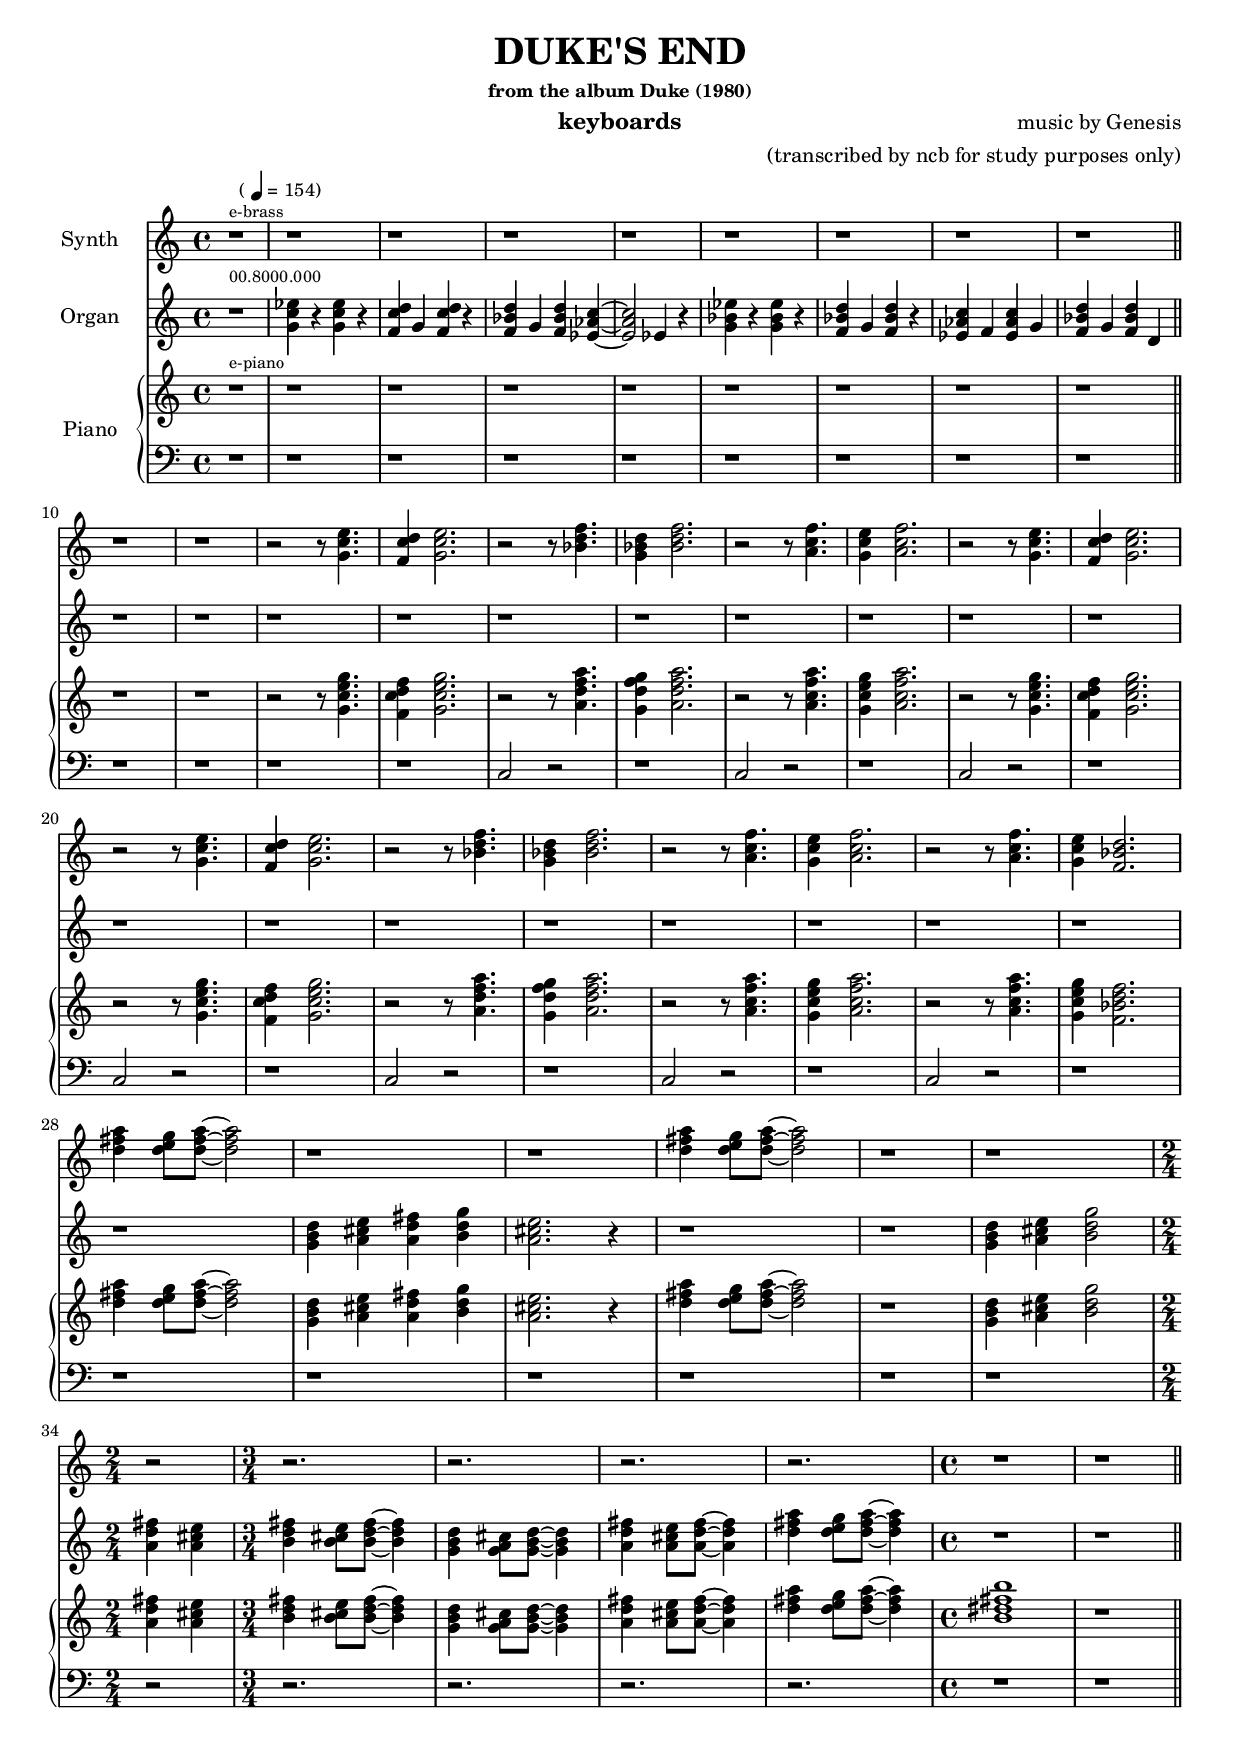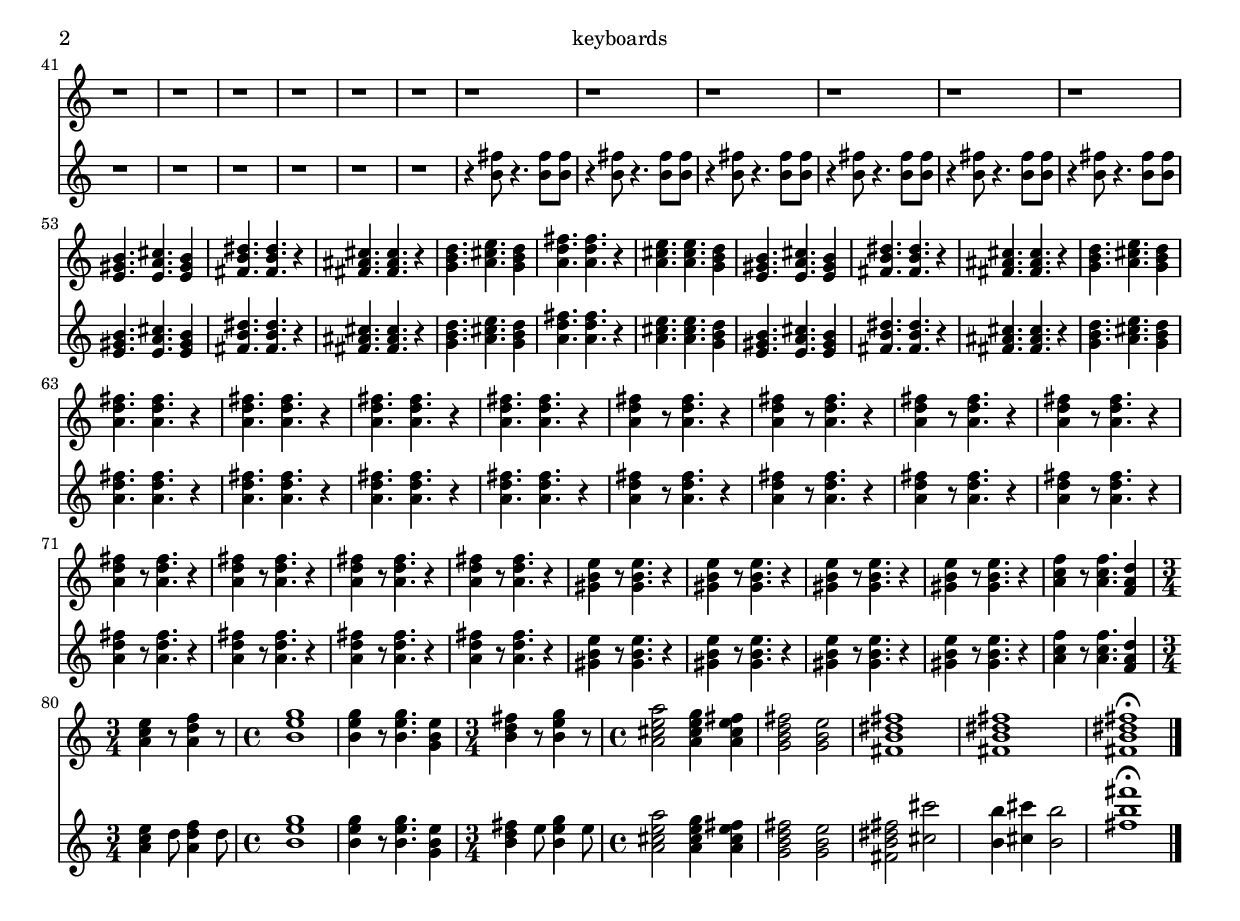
\version "2.12.3"
#(ly:set-option 'delete-intermediate-files #t)

% -----------------------------------------------------------------------------------------------------------------------
% -----------------------------------------------------------------------------------------------------------------------
%                                                      INTERLUDIO
% -----------------------------------------------------------------------------------------------------------------------
% -----------------------------------------------------------------------------------------------------------------------
fluteInterludio = \relative c'' {
    <g c ees>4		r4		<g c ees>4		r4
	<f c' d>4		g4		<f c' d>4		r4
	<f bes d>4		g4		<f bes d>4		<ees aes c>4~
	<ees aes c>2			ees4			r4

	<g bes ees>4	r4		<g bes ees>4	r4
	<f bes d>4		g4		<f bes d>4		r4
	<ees aes c>4	f4		<ees aes c>		g4
	<f bes d>4		g4		<f bes d>4		d4
	
}
restInterludio = \relative c'' {
    r1 r1 r1 r1		r1 r1 r1 r1
}
% -----------------------------------------------------------------------------------------------------------------------
% -----------------------------------------------------------------------------------------------------------------------
%                                                      TEMA BEHIND THE LINE
% -----------------------------------------------------------------------------------------------------------------------
% -----------------------------------------------------------------------------------------------------------------------
synthBTLA = \relative c'' {
    r2								r8	<g c e>4.
	<f c' d>4			<g c e>2.

    r2								r8	<bes d f>4.
	<g bes d>4			<bes d f>2.
	
    r2								r8	<a c f>4.
	<g c e>4			<a c f>2.

    r2								r8	<g c e>4.
	<f c' d>4			<g c e>2.
}
pianoUpperBTLA = \relative c'' {
    r2								r8	<g c e g>4.
	<f c' d f>4			<g c e g>2.

    r2								r8	<a d f a>4.
	<g d' f g>4			<a d f a>2.
	
    r2								r8	<a c f a>4.
	<g c e g>4			<a c f a>2.

    r2								r8	<g c e g>4.
	<f c' d f>4			<g c e g>2.
}
pianoLowerBTLA = \relative c {
    r1	r1				c2 r2	r1			c2 r2	r1			c2 r2	r1
}
restBTLA = \relative c {
    r1	r1				r1	r1				r1	r1				r1	r1
}
synthBTLAb = \relative c'' {
    r2								r8	<g c e>4.
	<f c' d>4			<g c e>2.

    r2								r8	<bes d f>4.
	<g bes d>4			<bes d f>2.
	
    r2								r8	<a c f>4.
	<g c e>4			<a c f>2.

    r2								r8	<a c f>4.
	<g c e>4			<f bes d>2.
}
pianoUpperBTLAb = \relative c'' {
    r2								r8	<g c e g>4.
	<f c' d f>4			<g c e g>2.

    r2								r8	<a d f a>4.
	<g d' f g>4			<a d f a>2.
	
    r2								r8	<a c f a>4.
	<g c e g>4			<a c f a>2.

    r2								r8	<a c f a>4.
	<g c e g>4			<f bes d f>2.
}
pianoLowerBTLAb = \relative c {
    c2 r2	r1			c2 r2	r1			c2 r2	r1			c2 r2	r1
}
restBTLAb = \relative c {
    r1	r1				r1	r1				r1	r1				r1	r1
}

synthBTLB = \relative c'' {
    <d fis a>4		<d e g>8	<d fis a>8~	<d fis a>2
	r1
	r1

	<d fis a>4		<d e g>8	<d fis a>8~	<d fis a>2
	r1
	r1
	\time 2/4
	r2

	\time 3/4
	r2. r2. r2. r2.

	\time 4/4
}
temaBTLB = \relative c''' {
    r1
	<g, b d>4	<a cis e>4	<a d fis>4	<b d g>4
	<a cis e>2. r4

	r1
	r1
	<g b d>4	<a cis e>4		<b d g>2
	\time 2/4
	<a d fis>4	<a cis e>4

	\time 3/4
	<b d fis>4		<b cis e>8	<b d fis>8~	<b d fis>4
	<g b d>4		<g a cis>8	<g b d>8~	<g b d>4
	<a d fis>4		<a cis e>8	<a d fis>8~	<a d fis>4
	<d fis a>4		<d e g>8	<d fis a>8~	<d fis a>4

	\time 4/4
}
pianoUpperBTLB = \relative c'' {
    <d fis a>4		<d e g>8	<d fis a>8~	<d fis a>2
	<g, b d>4	<a cis e>4	<a d fis>4	<b d g>4
	<a cis e>2. r4

	<d fis a>4		<d e g>8	<d fis a>8~	<d fis a>2
	r1
	<g, b d>4	<a cis e>4		<b d g>2
	\time 2/4
	<a d fis>4	<a cis e>4

	\time 3/4
	<b d fis>4		<b cis e>8	<b d fis>8~	<b d fis>4
	<g b d>4		<g a cis>8	<g b d>8~	<g b d>4
	<a d fis>4		<a cis e>8	<a d fis>8~	<a d fis>4
	<d fis a>4		<d e g>8	<d fis a>8~	<d fis a>4

	\time 4/4
}
restBTLB = \relative c'' {
    r1
	r1
	r1

	r1
	r1
	r1
	\time 2/4
	r2

	\time 3/4
	r2. r2. r2. r2.

	\time 4/4
}
% -----------------------------------------------------------------------------------------------------------------------
% -----------------------------------------------------------------------------------------------------------------------
%                                                      BRIDGE
% -----------------------------------------------------------------------------------------------------------------------
% -----------------------------------------------------------------------------------------------------------------------
synthBridge = \relative c'' {
	r1	r1
}
pianoUpperBridge = \relative c'' {
	<b dis fis b>1
	r1
}
pianoLowerBridge = \relative c'' {
	r1	r1
}
% -----------------------------------------------------------------------------------------------------------------------
% -----------------------------------------------------------------------------------------------------------------------
%                                                      TEMA TURN IT ON AGAIN
% -----------------------------------------------------------------------------------------------------------------------
% -----------------------------------------------------------------------------------------------------------------------
temaTIOAa = {
	r4 <b fis'>8 r4. <b fis'>8 <b fis'>8
	r4 <b fis'>8 r4. <b fis'>8 <b fis'>8
	r4 <b fis'>8 r4. <b fis'>8 <b fis'>8
	r4 <b fis'>8 r4. <b fis'>8 <b fis'>8
	r4 <b fis'>8 r4. <b fis'>8 <b fis'>8
	r4 <b fis'>8 r4. <b fis'>8 <b fis'>8
}

temaTIOAb = {
	<e gis b>4.		<e a cis>4.		<e gis b>4
	<fis b dis>4. 	<fis b dis>4. 	r4
	<fis ais cis>4. <fis ais cis>4. r4

	<g b d>4.		<a cis e>4.		<g b d>4
	<a d fis>4. 	<a d fis>4.		r4
	<a cis e>4. 	<a cis e>4. 	<g b d>4
}
temaTIOAc = {
	<e gis b>4.		<e a cis>4.		<e gis b>4
	<fis b dis>4. 	<fis b dis>4. 	r4
	<fis ais cis>4. <fis ais cis>4. r4

	<g b d>4.		<a cis e>4.		<g b d>4
}
% -----------------------------------------------------------------------------------------------------------------------
% -----------------------------------------------------------------------------------------------------------------------
%                                                      FINALE
% -----------------------------------------------------------------------------------------------------------------------
% -----------------------------------------------------------------------------------------------------------------------
finaleBridgeA =  {
	<a d fis>4. 	<a d fis>4.		r4
	<a d fis>4. 	<a d fis>4.		r4
	<a d fis>4. 	<a d fis>4.		r4
	<a d fis>4. 	<a d fis>4.		r4

	<a d fis>4 r8 	<a d fis>4.		r4
	<a d fis>4 r8 	<a d fis>4.		r4
	<a d fis>4 r8 	<a d fis>4.		r4
	<a d fis>4 r8 	<a d fis>4.		r4
}

finaleBridgeB =  {
	<a d fis>4 r8 	<a d fis>4.		r4
	<a d fis>4 r8 	<a d fis>4.		r4
	<a d fis>4 r8 	<a d fis>4.		r4
	<a d fis>4 r8 	<a d fis>4.		r4

	<gis b e>4 r8 	<gis b e>4.		r4
	<gis b e>4 r8 	<gis b e>4.		r4
	<gis b e>4 r8 	<gis b e>4.		r4
	<gis b e>4 r8 	<gis b e>4.		r4
}

synthFinaleBridgeC = \relative c'' {
  <a c f>4 r8 	<a c f>4.		<f a d>4
  \time 3/4  <a c e>4   r8		<a d f>4 		r8	
  \time 4/4 <b e g>1
  <b e g>4 r8 	<b e g>4.		<g b e>4
  \time 3/4  <b d fis>4   r8	<b e g>4 		r8
  \time 4/4
}
pianoUpperFinaleBridgeC = \relative c'' {
  <a c f>4 r8 	<a c f>4.		<f a d>4
  \time 3/4  <a c e>4   d8		<a d f>4 		d8	
  \time 4/4 <b e g>1
  <b e g>4 r8 	<b e g>4.		<g b e>4
  \time 3/4  <b d fis>4   e8	<b e g>4 		e8
  \time 4/4
}

synthFinale = \relative c'' {
  <a cis e a>2	<a cis e g>4 <a cis e fis>4
  <g b d fis>2 <g b e>2
  <fis b dis fis>1
  <fis b dis fis>1
  <fis b dis fis>1  \fermata
}
pianoUpperFinale = \relative c'' {
  <a cis e a>2	<a cis e g>4 <a cis e fis>4
  <g b d fis>2 <g b e>2
  <fis b dis fis>2  <cis' cis'>2 
  <b b'>4 <cis cis'>4 <b b'>2
  <fis' b fis'>1  \fermata
}
% -----------------------------------------------------------------------------------------------------------------------
% -----------------------------------------------------------------------------------------------------------------------
%                                                      BUILD ALL
% -----------------------------------------------------------------------------------------------------------------------
% -----------------------------------------------------------------------------------------------------------------------

synthPart = {
    \clef violin

	% INTERLUDIO
    \time 4/4 r1 ^\markup { \tiny {e-brass} }
	\restInterludio
    \bar "||"
	\break

	% TEMA BEHIND THE LINE
	r1 r1
	\synthBTLA
	\synthBTLAb
	\synthBTLB
	\synthBridge
	\bar "||"
	\break

	% TEMA TURN IT ON AGAIN
	r1 r1 r1 r1 r1 r1
	r1 r1 r1 r1 r1 r1
	\relative c' \temaTIOAb
	\relative c' \temaTIOAc

	% FINALE
	\relative c'' \finaleBridgeA
	\relative c'' \finaleBridgeB
	\synthFinaleBridgeC
	\synthFinale

	\bar "|."
}

organPart = {
    \clef violin

	% INTERLUDIO
    \time 4/4 r1 ^\markup { \tiny {00.8000.000} }
	\fluteInterludio
    \bar "||"
	\break

    % TEMA BEHIND THE LINE
	r1 r1
	\restBTLA
	\restBTLAb
	\temaBTLB
	\pianoLowerBridge
	\bar "||"
	\break

	% TEMA TURN IT ON AGAIN
	% FINALE
}

pianoUpperPart = {
    \clef violin

	% INTERLUDIO
    \time 4/4 r1 ^\markup { \tiny {e-piano} }
	\restInterludio
    \bar "||"
	\break

    % TEMA BEHIND THE LINE
	r1 r1
	\pianoUpperBTLA \break
	\pianoUpperBTLAb \break
	\pianoUpperBTLB
	\pianoUpperBridge
	\bar "||"
	\break

	% TEMA TURN IT ON AGAIN
	r1 r1 r1 r1 r1 r1
	\relative c'' \temaTIOAa	\break
	\relative c' \temaTIOAb
	\relative c' \temaTIOAc
	\break

	% FINALE
	\relative c'' \finaleBridgeA \break
	\relative c'' \finaleBridgeB
	\pianoUpperFinaleBridgeC
	\pianoUpperFinale

    \bar "|."
}

pianoLowerPart = {
    \clef bass

	% INTERLUDIO
    \time 4/4 r1
	\restInterludio
    \bar "||"
	\break

    % TEMA BEHIND THE LINE
	r1 r1
	\pianoLowerBTLA
	\pianoLowerBTLAb
	\restBTLB
	\pianoLowerBridge
	\bar "||"
	\break

	% TEMA TURN IT ON AGAIN
	% FINALE
}


#(set-global-staff-size 18)


\book {

    \header {
        title       = \markup {\larger "DUKE'S END"}
        subtitle    = ""
        subsubtitle = "from the album Duke (1980)"
        instrument  = "keyboards"
        composer    = "music by Genesis"
        arranger    = "(transcribed by ncb for study purposes only)"
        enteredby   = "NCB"
        piece       = \markup { \bold "                             " \smaller { (\note #"4"#1 = 154) } }
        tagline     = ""
    }


    \score {
    <<
        \new Staff = "Synth" \with { midiInstrument = #"lead 2 (sawtooth)" } %% synthstrings 1" }
        <<
            \set Staff.instrumentName = \markup { "Synth" }
            \synthPart
        >>
        \new Staff = "Organ" \with { midiInstrument = #"reed organ" }
        <<
            \set Staff.instrumentName = \markup { "Organ" }
            \organPart
        >>
        \new PianoStaff = "EPiano" \with { midiInstrument = #"electric grand" }
        <<
            \set PianoStaff.instrumentName = \markup { "Piano" }
            \new Staff = upper \pianoUpperPart
			\new Staff = upper \pianoLowerPart
        >>
    >>
    \layout { \context { \override VerticalAlignment #'forced-distance = #8 } }
    \midi { \context { \Score tempoWholesPerMinute = #(ly:make-moment 154 4) } }
    }

}